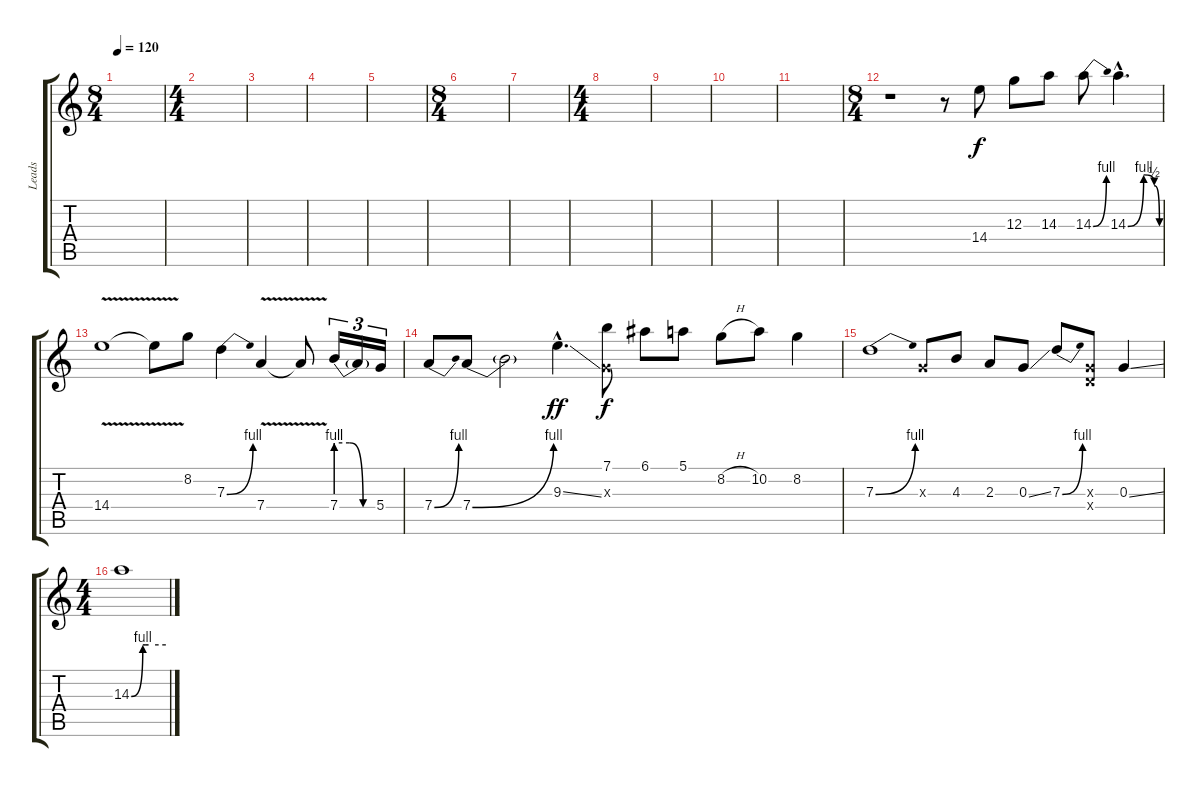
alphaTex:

\track ("Leads" "Leads") {instrument distortionguitar}
\staff {score tabs}
\tuning (E4 B3 G3 D3 A2 E2) {hide}
\ts (8 4)
\tempo 120
\clef g2
\ks c
|
\ts (4 4)
|
|
|
|
\ts (8 4)
|
|
\ts (4 4)
|
|
|
|
\ts (8 4)
r.1 r.8 14.4.8{volume 16} 12.3.8 14.3.8 14.3{be (bend 0 0 60 4)}.8 14.3{be (custom 0 0 30 4 50 2 60 0) hac}.4{d} |
14.4{v}.1 14.4{t}.8 8.2.8 7.3{be (bend 0 0 60 4)}.4 7.4{v}.4 7.4{t}.8 7.4{be (custom 0 4 20 4 40 0 60 0)}.16{tu (3 2)} 7.4{t}.16{tu (3 2)} 5.4.16{tu (3 2)} |
7.4{be (bend 0 0 60 4)}.8 7.4{be (bend 0 0 60 4)}.8 7.4{t}.2 9.3{ss hac}.4{d dy ff} (7.1 0.3{x}).8{dy f} 6.1.8 5.1.8 8.2{h}.8 10.2.8 8.2.4 |
7.3{be (bend 0 0 60 4)}.1 0.3{x}.8 4.3.8 2.3.8 0.3{ss}.8 7.3{be (bend 0 0 60 4)}.8 (0.3{x} 0.4{x}).8 0.3{ss}.4 |
\ts (4 4)
14.3{be (custom 0 0 20 4 24 4 30 4 60 4)}.1
